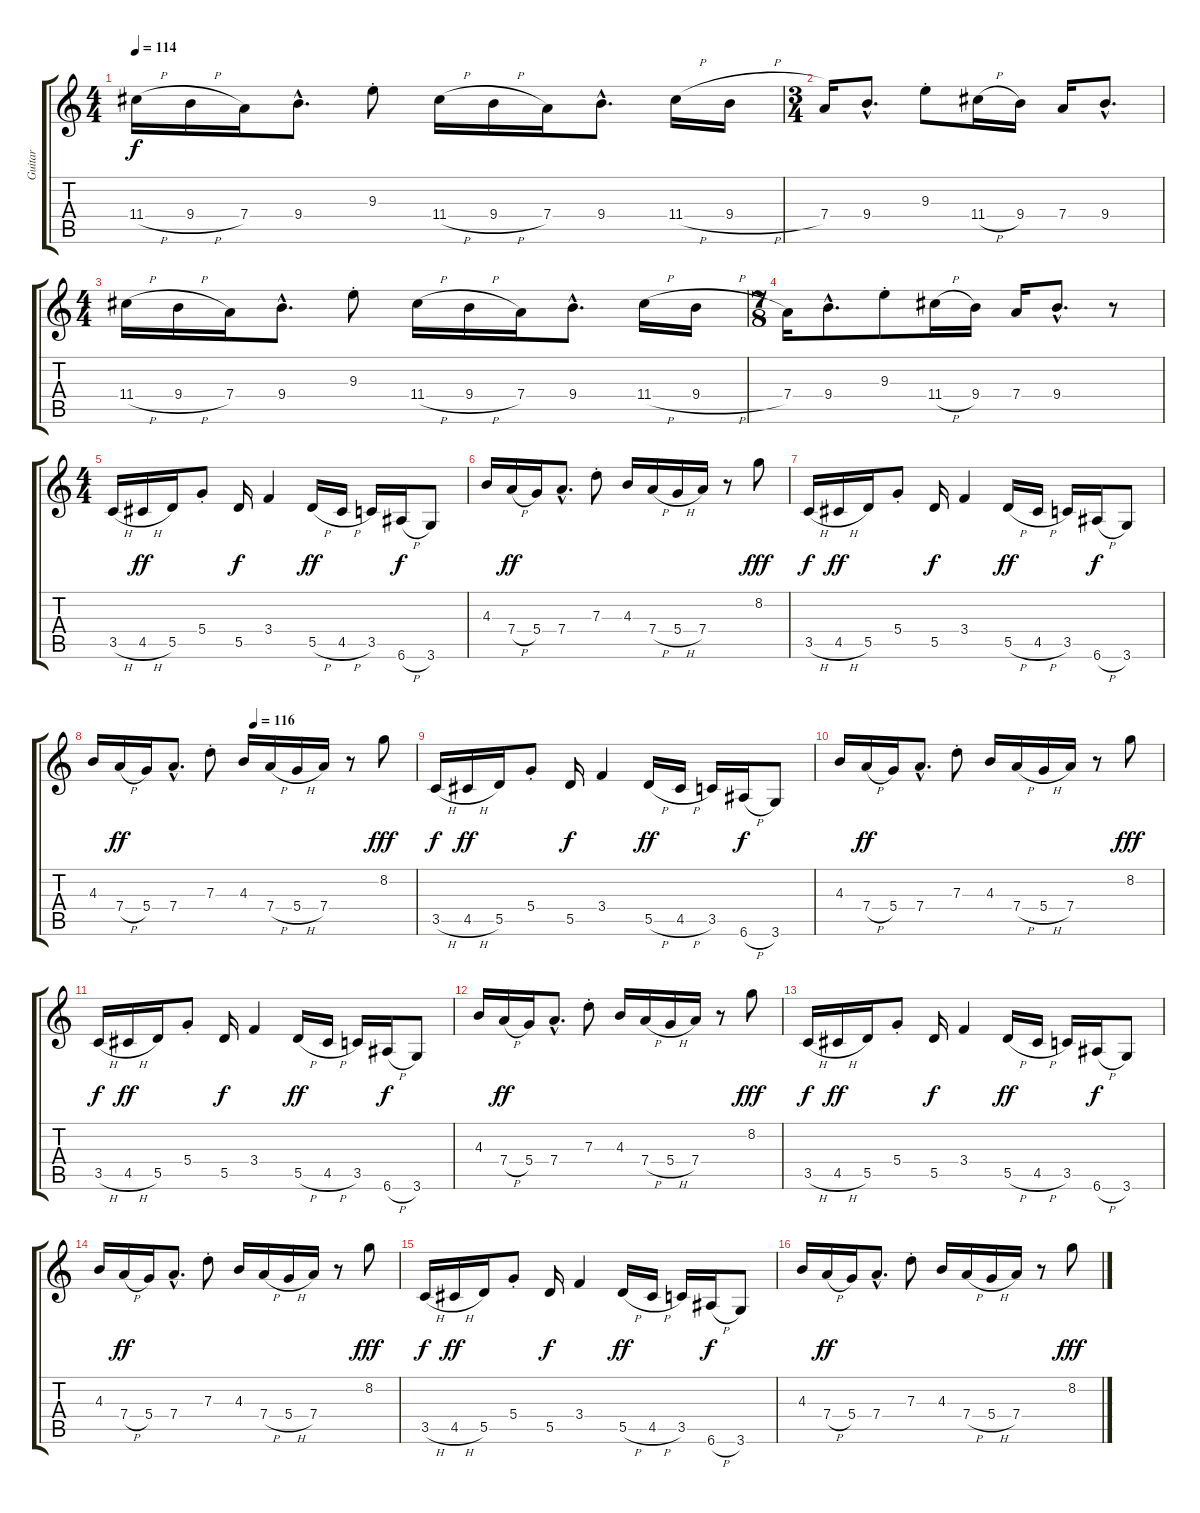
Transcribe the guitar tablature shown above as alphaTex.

\track ("Guitar" "Guitar") {instrument overdrivenguitar}
\staff {score tabs}
\tuning (E4 B3 G3 D3 A2 E2) {hide}
\ts (4 4)
\tempo 114
\clef g2
\ks c
11.4{h}.16{dy f} 9.4{h}.16 7.4.16 9.4{hac}.8{d} 9.3{st}.8 11.4{h}.16 9.4{h}.16 7.4.16 9.4{hac}.8{d} 11.4{h}.16 9.4{h}.16 |
\ts (3 4)
7.4.16 9.4{hac}.8{d} 9.3{st}.8 11.4{h}.16 9.4.16 7.4.16 9.4{hac}.8{d} |
\ts (4 4)
11.4{h}.16 9.4{h}.16 7.4.16 9.4{hac}.8{d} 9.3{st}.8 11.4{h}.16 9.4{h}.16 7.4.16 9.4{hac}.8{d} 11.4{h}.16 9.4{h}.16 |
\ts (7 8)
7.4.16 9.4{hac}.8{d} 9.3{st}.8 11.4{h}.16 9.4.16 7.4.16 9.4{hac}.8{d} r.8 |
\ts (4 4)
3.5{h}.16 4.5{h}.16{dy ff} 5.5.16 5.4{st}.8 5.5.16{dy f} 3.4.4 5.5{h}.16{dy ff} 4.5{h}.16 3.5.16 6.6{h}.16{dy f} 3.6.8 |
4.3.16 7.4{h}.16{dy ff} 5.4.16 7.4{hac}.8{d} 7.3{st}.8 4.3.16 7.4{h}.16 5.4{h}.16 7.4.16 r.8 8.2.8{dy fff} |
3.5{h}.16{dy f} 4.5{h}.16{dy ff} 5.5.16 5.4{st}.8 5.5.16{dy f} 3.4.4 5.5{h}.16{dy ff} 4.5{h}.16 3.5.16 6.6{h}.16{dy f} 3.6.8 |
\tempo (116 0.5)
4.3.16 7.4{h}.16{dy ff} 5.4.16 7.4{hac}.8{d} 7.3{st}.8 4.3.16 7.4{h}.16 5.4{h}.16 7.4.16 r.8 8.2.8{dy fff} |
3.5{h}.16{dy f} 4.5{h}.16{dy ff} 5.5.16 5.4{st}.8 5.5.16{dy f} 3.4.4 5.5{h}.16{dy ff} 4.5{h}.16 3.5.16 6.6{h}.16{dy f} 3.6.8 |
4.3.16 7.4{h}.16{dy ff} 5.4.16 7.4{hac}.8{d} 7.3{st}.8 4.3.16 7.4{h}.16 5.4{h}.16 7.4.16 r.8 8.2.8{dy fff} |
3.5{h}.16{dy f} 4.5{h}.16{dy ff} 5.5.16 5.4{st}.8 5.5.16{dy f} 3.4.4 5.5{h}.16{dy ff} 4.5{h}.16 3.5.16 6.6{h}.16{dy f} 3.6.8 |
4.3.16 7.4{h}.16{dy ff} 5.4.16 7.4{hac}.8{d} 7.3{st}.8 4.3.16 7.4{h}.16 5.4{h}.16 7.4.16 r.8 8.2.8{dy fff} |
3.5{h}.16{dy f} 4.5{h}.16{dy ff} 5.5.16 5.4{st}.8 5.5.16{dy f} 3.4.4 5.5{h}.16{dy ff} 4.5{h}.16 3.5.16 6.6{h}.16{dy f} 3.6.8 |
4.3.16 7.4{h}.16{dy ff} 5.4.16 7.4{hac}.8{d} 7.3{st}.8 4.3.16 7.4{h}.16 5.4{h}.16 7.4.16 r.8 8.2.8{dy fff} |
3.5{h}.16{dy f} 4.5{h}.16{dy ff} 5.5.16 5.4{st}.8 5.5.16{dy f} 3.4.4 5.5{h}.16{dy ff} 4.5{h}.16 3.5.16 6.6{h}.16{dy f} 3.6.8 |
4.3.16 7.4{h}.16{dy ff} 5.4.16 7.4{hac}.8{d} 7.3{st}.8 4.3.16 7.4{h}.16 5.4{h}.16 7.4.16 r.8 8.2.8{dy fff}
